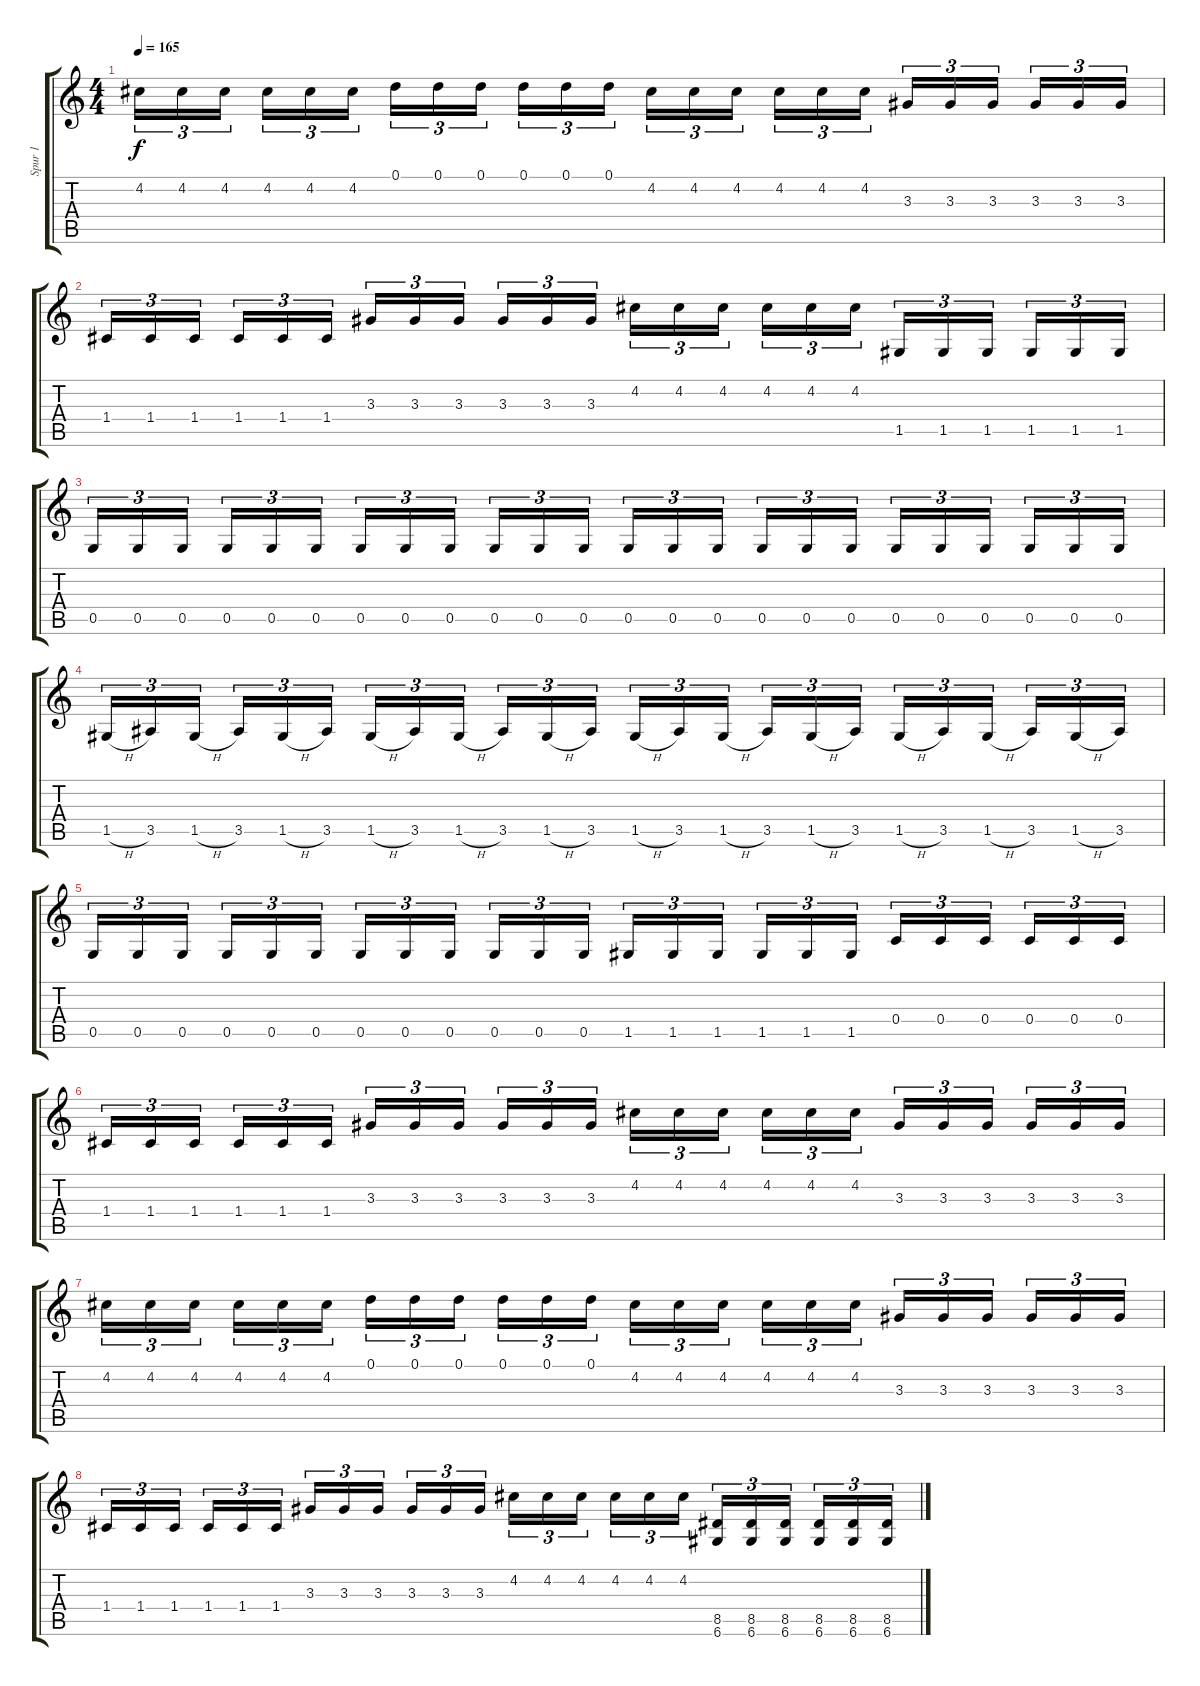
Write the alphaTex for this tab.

\track ("Spur 1" "Spur 1") {instrument distortionguitar}
\staff {score tabs}
\tuning (D4 A3 F3 C3 G2 D2) {hide}
\ts (4 4)
\tempo 165
\clef g2
\ks c
4.2.16{tu (3 2) dy f} 4.2.16{tu (3 2)} 4.2.16{tu (3 2) beam splitsecondary} 4.2.16{tu (3 2)} 4.2.16{tu (3 2)} 4.2.16{tu (3 2)} 0.1.16{tu (3 2)} 0.1.16{tu (3 2)} 0.1.16{tu (3 2) beam splitsecondary} 0.1.16{tu (3 2)} 0.1.16{tu (3 2)} 0.1.16{tu (3 2)} 4.2.16{tu (3 2)} 4.2.16{tu (3 2)} 4.2.16{tu (3 2) beam splitsecondary} 4.2.16{tu (3 2)} 4.2.16{tu (3 2)} 4.2.16{tu (3 2)} 3.3.16{tu (3 2)} 3.3.16{tu (3 2)} 3.3.16{tu (3 2) beam splitsecondary} 3.3.16{tu (3 2)} 3.3.16{tu (3 2)} 3.3.16{tu (3 2)} |
1.4.16{tu (3 2)} 1.4.16{tu (3 2)} 1.4.16{tu (3 2) beam splitsecondary} 1.4.16{tu (3 2)} 1.4.16{tu (3 2)} 1.4.16{tu (3 2)} 3.3.16{tu (3 2)} 3.3.16{tu (3 2)} 3.3.16{tu (3 2) beam splitsecondary} 3.3.16{tu (3 2)} 3.3.16{tu (3 2)} 3.3.16{tu (3 2)} 4.2.16{tu (3 2)} 4.2.16{tu (3 2)} 4.2.16{tu (3 2) beam splitsecondary} 4.2.16{tu (3 2)} 4.2.16{tu (3 2)} 4.2.16{tu (3 2)} 1.5.16{tu (3 2)} 1.5.16{tu (3 2)} 1.5.16{tu (3 2) beam splitsecondary} 1.5.16{tu (3 2)} 1.5.16{tu (3 2)} 1.5.16{tu (3 2)} |
0.5.16{tu (3 2)} 0.5.16{tu (3 2)} 0.5.16{tu (3 2) beam splitsecondary} 0.5.16{tu (3 2)} 0.5.16{tu (3 2)} 0.5.16{tu (3 2)} 0.5.16{tu (3 2)} 0.5.16{tu (3 2)} 0.5.16{tu (3 2) beam splitsecondary} 0.5.16{tu (3 2)} 0.5.16{tu (3 2)} 0.5.16{tu (3 2)} 0.5.16{tu (3 2)} 0.5.16{tu (3 2)} 0.5.16{tu (3 2) beam splitsecondary} 0.5.16{tu (3 2)} 0.5.16{tu (3 2)} 0.5.16{tu (3 2)} 0.5.16{tu (3 2)} 0.5.16{tu (3 2)} 0.5.16{tu (3 2) beam splitsecondary} 0.5.16{tu (3 2)} 0.5.16{tu (3 2)} 0.5.16{tu (3 2)} |
1.5{h}.16{tu (3 2)} 3.5.16{tu (3 2)} 1.5{h}.16{tu (3 2) beam splitsecondary} 3.5.16{tu (3 2)} 1.5{h}.16{tu (3 2)} 3.5.16{tu (3 2)} 1.5{h}.16{tu (3 2)} 3.5.16{tu (3 2)} 1.5{h}.16{tu (3 2) beam splitsecondary} 3.5.16{tu (3 2)} 1.5{h}.16{tu (3 2)} 3.5.16{tu (3 2)} 1.5{h}.16{tu (3 2)} 3.5.16{tu (3 2)} 1.5{h}.16{tu (3 2) beam splitsecondary} 3.5.16{tu (3 2)} 1.5{h}.16{tu (3 2)} 3.5.16{tu (3 2)} 1.5{h}.16{tu (3 2)} 3.5.16{tu (3 2)} 1.5{h}.16{tu (3 2) beam splitsecondary} 3.5.16{tu (3 2)} 1.5{h}.16{tu (3 2)} 3.5.16{tu (3 2)} |
0.5.16{tu (3 2)} 0.5.16{tu (3 2)} 0.5.16{tu (3 2) beam splitsecondary} 0.5.16{tu (3 2)} 0.5.16{tu (3 2)} 0.5.16{tu (3 2)} 0.5.16{tu (3 2)} 0.5.16{tu (3 2)} 0.5.16{tu (3 2) beam splitsecondary} 0.5.16{tu (3 2)} 0.5.16{tu (3 2)} 0.5.16{tu (3 2)} 1.5.16{tu (3 2)} 1.5.16{tu (3 2)} 1.5.16{tu (3 2) beam splitsecondary} 1.5.16{tu (3 2)} 1.5.16{tu (3 2)} 1.5.16{tu (3 2)} 0.4.16{tu (3 2)} 0.4.16{tu (3 2)} 0.4.16{tu (3 2) beam splitsecondary} 0.4.16{tu (3 2)} 0.4.16{tu (3 2)} 0.4.16{tu (3 2)} |
1.4.16{tu (3 2)} 1.4.16{tu (3 2)} 1.4.16{tu (3 2) beam splitsecondary} 1.4.16{tu (3 2)} 1.4.16{tu (3 2)} 1.4.16{tu (3 2)} 3.3.16{tu (3 2)} 3.3.16{tu (3 2)} 3.3.16{tu (3 2) beam splitsecondary} 3.3.16{tu (3 2)} 3.3.16{tu (3 2)} 3.3.16{tu (3 2)} 4.2.16{tu (3 2)} 4.2.16{tu (3 2)} 4.2.16{tu (3 2) beam splitsecondary} 4.2.16{tu (3 2)} 4.2.16{tu (3 2)} 4.2.16{tu (3 2)} 3.3.16{tu (3 2)} 3.3.16{tu (3 2)} 3.3.16{tu (3 2) beam splitsecondary} 3.3.16{tu (3 2)} 3.3.16{tu (3 2)} 3.3.16{tu (3 2)} |
4.2.16{tu (3 2)} 4.2.16{tu (3 2)} 4.2.16{tu (3 2) beam splitsecondary} 4.2.16{tu (3 2)} 4.2.16{tu (3 2)} 4.2.16{tu (3 2)} 0.1.16{tu (3 2)} 0.1.16{tu (3 2)} 0.1.16{tu (3 2) beam splitsecondary} 0.1.16{tu (3 2)} 0.1.16{tu (3 2)} 0.1.16{tu (3 2)} 4.2.16{tu (3 2)} 4.2.16{tu (3 2)} 4.2.16{tu (3 2) beam splitsecondary} 4.2.16{tu (3 2)} 4.2.16{tu (3 2)} 4.2.16{tu (3 2)} 3.3.16{tu (3 2)} 3.3.16{tu (3 2)} 3.3.16{tu (3 2) beam splitsecondary} 3.3.16{tu (3 2)} 3.3.16{tu (3 2)} 3.3.16{tu (3 2)} |
1.4.16{tu (3 2)} 1.4.16{tu (3 2)} 1.4.16{tu (3 2) beam splitsecondary} 1.4.16{tu (3 2)} 1.4.16{tu (3 2)} 1.4.16{tu (3 2)} 3.3.16{tu (3 2)} 3.3.16{tu (3 2)} 3.3.16{tu (3 2) beam splitsecondary} 3.3.16{tu (3 2)} 3.3.16{tu (3 2)} 3.3.16{tu (3 2)} 4.2.16{tu (3 2)} 4.2.16{tu (3 2)} 4.2.16{tu (3 2) beam splitsecondary} 4.2.16{tu (3 2)} 4.2.16{tu (3 2)} 4.2.16{tu (3 2)} (8.5 6.6).16{tu (3 2)} (8.5 6.6).16{tu (3 2)} (8.5 6.6).16{tu (3 2) beam splitsecondary} (8.5 6.6).16{tu (3 2)} (8.5 6.6).16{tu (3 2)} (8.5 6.6).16{tu (3 2)}
